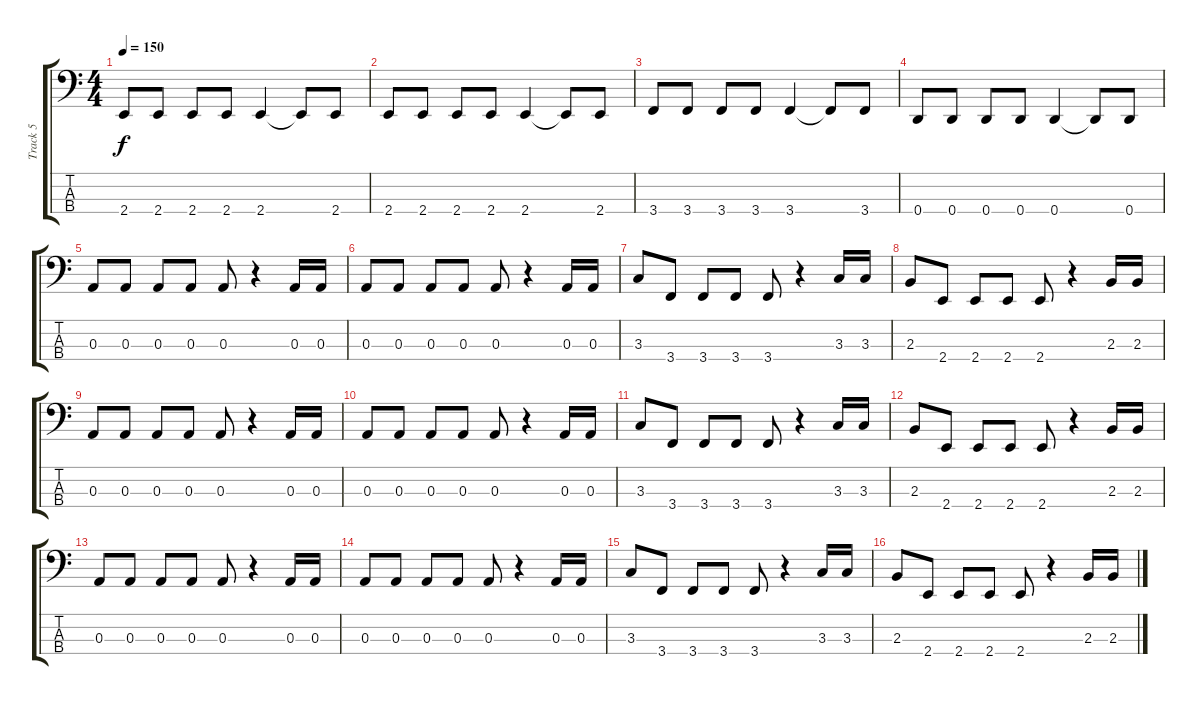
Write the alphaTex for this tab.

\track ("Track 5" "Track 5") {instrument electricbasspick}
\staff {score tabs}
\tuning (G2 D2 A1 D1) {hide}
\ts (4 4)
\tempo 150
\clef f4
\ks c
2.4.8{dy f} 2.4.8 2.4.8 2.4.8 2.4.4 2.4{t}.8 2.4.8 |
2.4.8 2.4.8 2.4.8 2.4.8 2.4.4 2.4{t}.8 2.4.8 |
3.4.8 3.4.8 3.4.8 3.4.8 3.4.4 3.4{t}.8 3.4.8 |
0.4.8 0.4.8 0.4.8 0.4.8 0.4.4 0.4{t}.8 0.4.8 |
0.3.8 0.3.8 0.3.8 0.3.8 0.3.8 r.4 0.3.16 0.3.16 |
0.3.8 0.3.8 0.3.8 0.3.8 0.3.8 r.4 0.3.16 0.3.16 |
3.3.8 3.4.8 3.4.8 3.4.8 3.4.8 r.4 3.3.16 3.3.16 |
2.3.8 2.4.8 2.4.8 2.4.8 2.4.8 r.4 2.3.16 2.3.16 |
0.3.8 0.3.8 0.3.8 0.3.8 0.3.8 r.4 0.3.16 0.3.16 |
0.3.8 0.3.8 0.3.8 0.3.8 0.3.8 r.4 0.3.16 0.3.16 |
3.3.8 3.4.8 3.4.8 3.4.8 3.4.8 r.4 3.3.16 3.3.16 |
2.3.8 2.4.8 2.4.8 2.4.8 2.4.8 r.4 2.3.16 2.3.16 |
0.3.8 0.3.8 0.3.8 0.3.8 0.3.8 r.4 0.3.16 0.3.16 |
0.3.8 0.3.8 0.3.8 0.3.8 0.3.8 r.4 0.3.16 0.3.16 |
3.3.8 3.4.8 3.4.8 3.4.8 3.4.8 r.4 3.3.16 3.3.16 |
2.3.8 2.4.8 2.4.8 2.4.8 2.4.8 r.4 2.3.16 2.3.16
